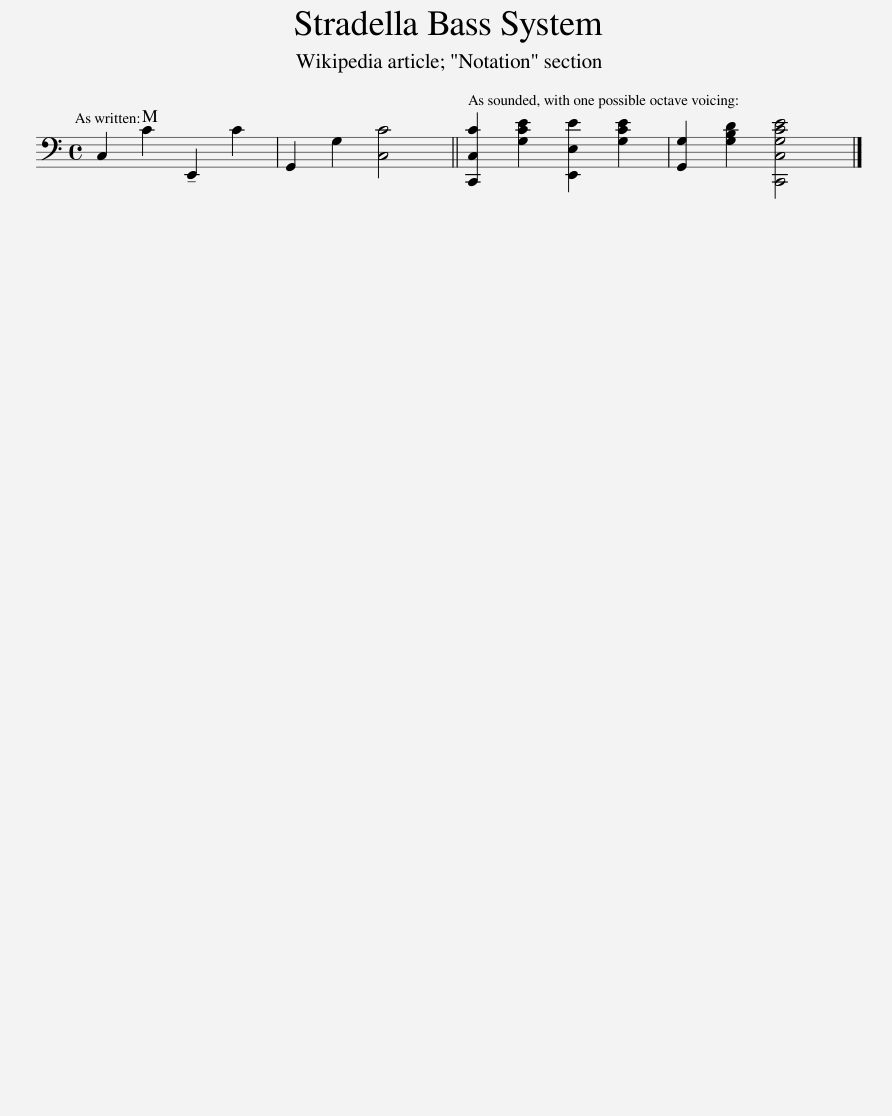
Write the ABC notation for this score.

X:1
L:1/8
M:4/4
I:linebreak $
K:C
V:1 bass
V:1
 C,2 C2 !tenuto!E,,2 C2 | G,,2 G,2 [C,C]4 || [C,,C,C]2 [G,CE]2 [E,,E,E]2 [G,CE]2 | [G,,G,]2 [G,B,D]2 [C,,C,G,CE]4 |] %4
